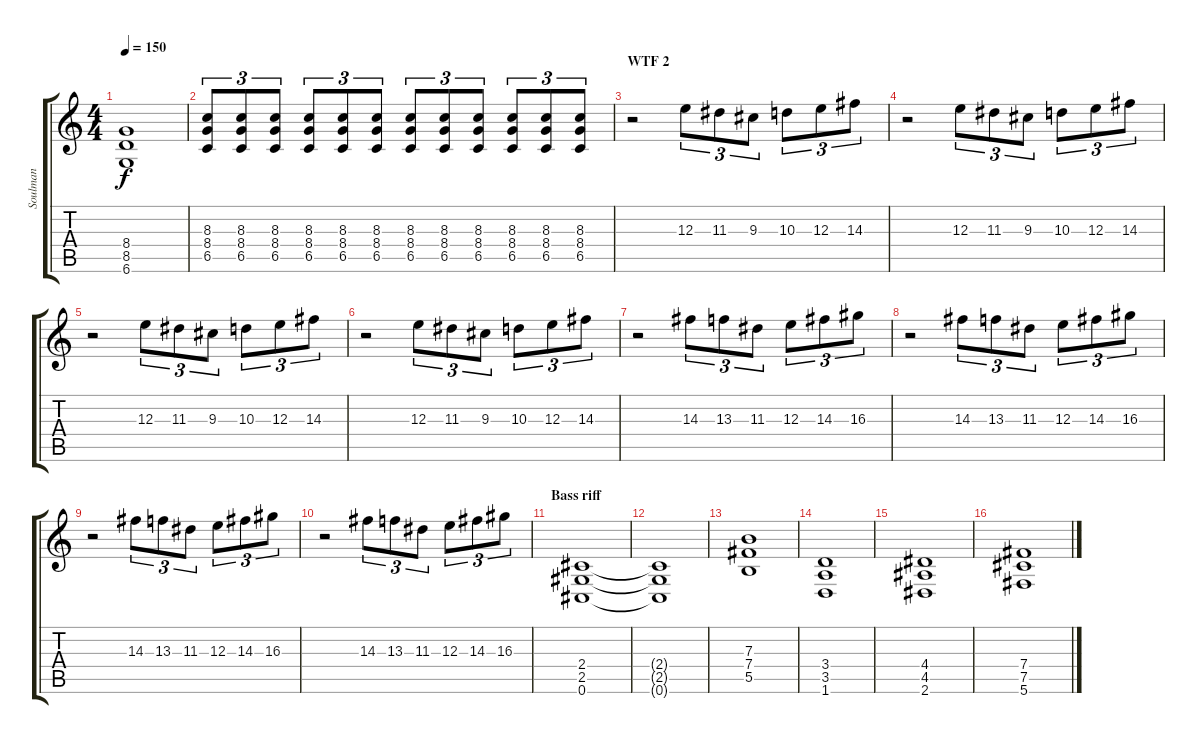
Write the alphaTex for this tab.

\track ("Soulman" "Soulman") {instrument distortionguitar}
\staff {score tabs}
\tuning (Db4 Ab3 E3 B2 Gb2 Db2) {hide}
\ts (4 4)
\tempo 150
\clef g2
\ks c
(8.4 8.5 6.6).1{dy f} |
(8.3 8.4 6.5).8{tu (3 2)} (8.3 8.4 6.5).8{tu (3 2)} (8.3 8.4 6.5).8{tu (3 2)} (8.3 8.4 6.5).8{tu (3 2)} (8.3 8.4 6.5).8{tu (3 2)} (8.3 8.4 6.5).8{tu (3 2)} (8.3 8.4 6.5).8{tu (3 2)} (8.3 8.4 6.5).8{tu (3 2)} (8.3 8.4 6.5).8{tu (3 2)} (8.3 8.4 6.5).8{tu (3 2)} (8.3 8.4 6.5).8{tu (3 2)} (8.3 8.4 6.5).8{tu (3 2)} |
\section ("" "WTF 2")
r.2 12.3.8{tu (3 2)} 11.3.8{tu (3 2)} 9.3.8{tu (3 2)} 10.3.8{tu (3 2)} 12.3.8{tu (3 2)} 14.3.8{tu (3 2)} |
r.2 12.3.8{tu (3 2)} 11.3.8{tu (3 2)} 9.3.8{tu (3 2)} 10.3.8{tu (3 2)} 12.3.8{tu (3 2)} 14.3.8{tu (3 2)} |
r.2 12.3.8{tu (3 2)} 11.3.8{tu (3 2)} 9.3.8{tu (3 2)} 10.3.8{tu (3 2)} 12.3.8{tu (3 2)} 14.3.8{tu (3 2)} |
r.2 12.3.8{tu (3 2)} 11.3.8{tu (3 2)} 9.3.8{tu (3 2)} 10.3.8{tu (3 2)} 12.3.8{tu (3 2)} 14.3.8{tu (3 2)} |
r.2 14.3.8{tu (3 2)} 13.3.8{tu (3 2)} 11.3.8{tu (3 2)} 12.3.8{tu (3 2)} 14.3.8{tu (3 2)} 16.3.8{tu (3 2)} |
r.2 14.3.8{tu (3 2)} 13.3.8{tu (3 2)} 11.3.8{tu (3 2)} 12.3.8{tu (3 2)} 14.3.8{tu (3 2)} 16.3.8{tu (3 2)} |
r.2 14.3.8{tu (3 2)} 13.3.8{tu (3 2)} 11.3.8{tu (3 2)} 12.3.8{tu (3 2)} 14.3.8{tu (3 2)} 16.3.8{tu (3 2)} |
r.2 14.3.8{tu (3 2)} 13.3.8{tu (3 2)} 11.3.8{tu (3 2)} 12.3.8{tu (3 2)} 14.3.8{tu (3 2)} 16.3.8{tu (3 2)} |
\section ("" "Bass riff")
(2.4 2.5 0.6).1 |
(2.4{t} 2.5{t} 0.6{t}).1 |
(7.3 7.4 5.5).1 |
(3.4 3.5 1.6).1 |
(4.4 4.5 2.6).1 |
(7.4 7.5 5.6).1
